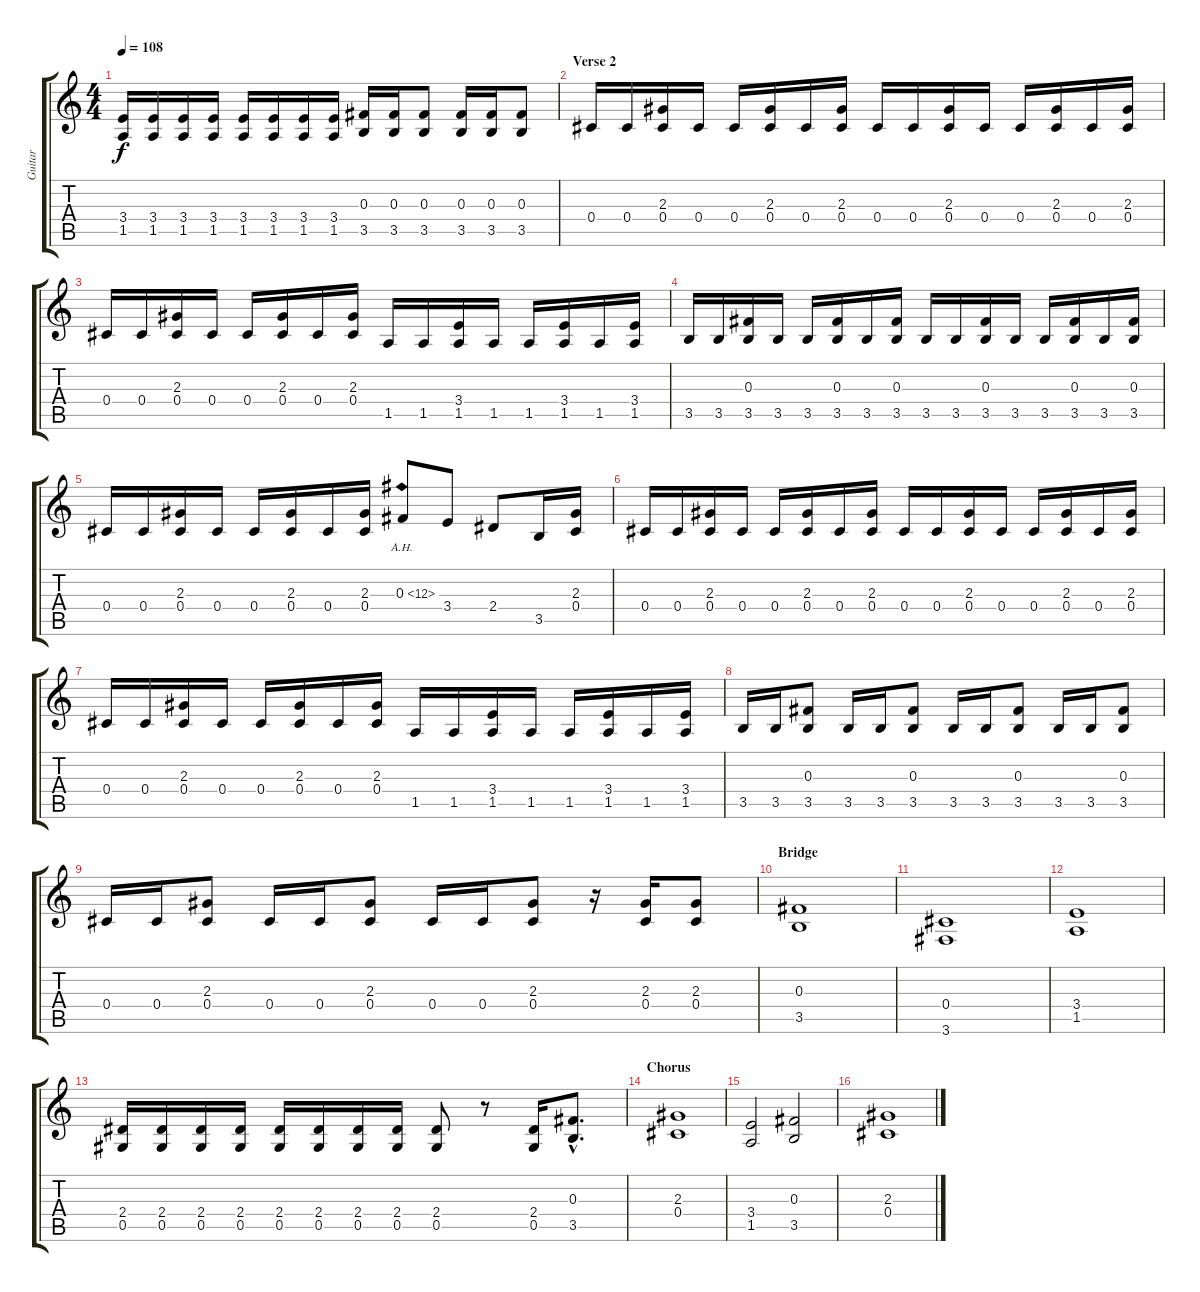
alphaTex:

\track ("Guitar" "Guitar") {instrument distortionguitar}
\staff {score tabs}
\tuning (Eb4 Bb3 Gb3 Db3 Ab2 Eb2) {hide}
\ts (4 4)
\tempo 108
\clef g2
\ks c
(3.4 1.5).16{dy f} (3.4 1.5).16 (3.4 1.5).16 (3.4 1.5).16 (3.4 1.5).16 (3.4 1.5).16 (3.4 1.5).16 (3.4 1.5).16 (0.3 3.5).16 (0.3 3.5).16 (0.3 3.5).8 (0.3 3.5).16 (0.3 3.5).16 (0.3 3.5).8 |
\section ("" "Verse 2")
0.4.16 0.4.16 (2.3 0.4).16 0.4.16 0.4.16 (2.3 0.4).16 0.4.16 (2.3 0.4).16 0.4.16 0.4.16 (2.3 0.4).16 0.4.16 0.4.16 (2.3 0.4).16 0.4.16 (2.3 0.4).16 |
0.4.16 0.4.16 (2.3 0.4).16 0.4.16 0.4.16 (2.3 0.4).16 0.4.16 (2.3 0.4).16 1.5.16 1.5.16 (3.4 1.5).16 1.5.16 1.5.16 (3.4 1.5).16 1.5.16 (3.4 1.5).16 |
3.5.16 3.5.16 (0.3 3.5).16 3.5.16 3.5.16 (0.3 3.5).16 3.5.16 (0.3 3.5).16 3.5.16 3.5.16 (0.3 3.5).16 3.5.16 3.5.16 (0.3 3.5).16 3.5.16 (0.3 3.5).16 |
0.4.16 0.4.16 (2.3 0.4).16 0.4.16 0.4.16 (2.3 0.4).16 0.4.16 (2.3 0.4).16 0.3{ah 12}.8 3.4.8 2.4.8 3.5.16 (2.3 0.4).16 |
0.4.16 0.4.16 (2.3 0.4).16 0.4.16 0.4.16 (2.3 0.4).16 0.4.16 (2.3 0.4).16 0.4.16 0.4.16 (2.3 0.4).16 0.4.16 0.4.16 (2.3 0.4).16 0.4.16 (2.3 0.4).16 |
0.4.16 0.4.16 (2.3 0.4).16 0.4.16 0.4.16 (2.3 0.4).16 0.4.16 (2.3 0.4).16 1.5.16 1.5.16 (3.4 1.5).16 1.5.16 1.5.16 (3.4 1.5).16 1.5.16 (3.4 1.5).16 |
3.5.16 3.5.16 (0.3 3.5).8 3.5.16 3.5.16 (0.3 3.5).8 3.5.16 3.5.16 (0.3 3.5).8 3.5.16 3.5.16 (0.3 3.5).8 |
0.4.16 0.4.16 (2.3 0.4).8 0.4.16 0.4.16 (2.3 0.4).8 0.4.16 0.4.16 (2.3 0.4).8 r.16 (2.3 0.4).16 (2.3 0.4).8 |
\section ("" "Bridge")
(0.3 3.5).1 |
(0.4 3.6).1 |
(3.4 1.5).1 |
(2.4 0.5).16 (2.4 0.5).16 (2.4 0.5).16 (2.4 0.5).16 (2.4 0.5).16 (2.4 0.5).16 (2.4 0.5).16 (2.4 0.5).16 (2.4 0.5).8 r.8 (2.4 0.5).16 (0.3{hac} 3.5{hac}).8{d} |
\section ("" "Chorus")
(2.3 0.4).1 |
(3.4 1.5).2 (0.3 3.5).2 |
(2.3 0.4).1
